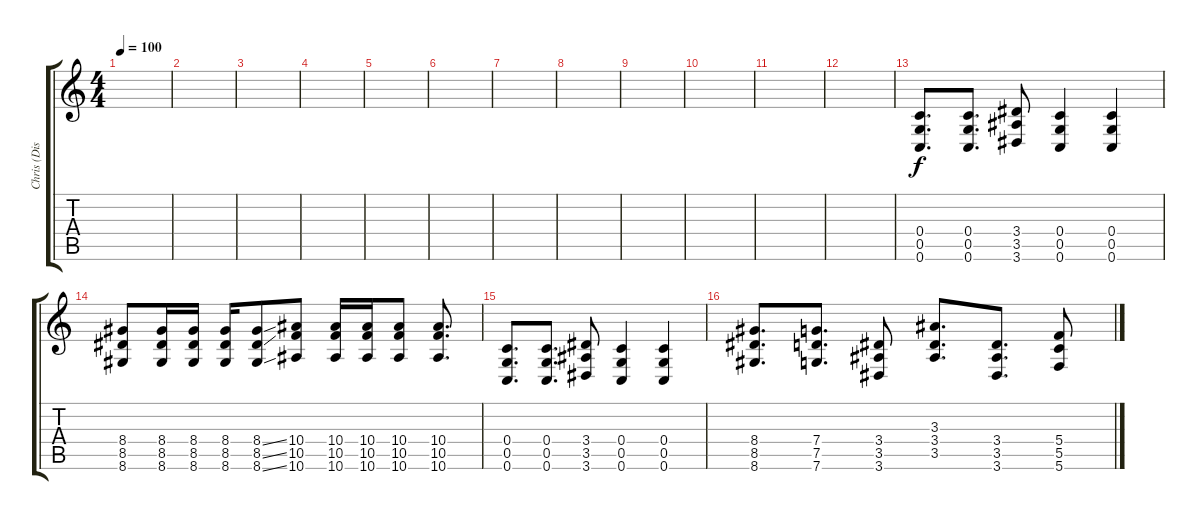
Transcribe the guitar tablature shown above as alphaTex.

\track ("Chris (Distorted)" "Chris (Dis") {instrument overdrivenguitar}
\staff {score tabs}
\tuning (E4 C4 G3 C3 G2 C2) {hide}
\ts (4 4)
\tempo 100
\clef g2
\ks c
|
|
|
|
|
|
|
|
|
|
|
|
(0.4 0.5 0.6).8{d} (0.4 0.5 0.6).8{d} (3.4 3.5 3.6).8 (0.4 0.5 0.6).4 (0.4 0.5 0.6).4 |
(8.4 8.5 8.6).8 (8.4 8.5 8.6).16 (8.4 8.5 8.6).16 (8.4 8.5 8.6).16 (8.4{ss} 8.5{ss} 8.6{ss}).8 (10.4 10.5 10.6).8 (10.4 10.5 10.6).16 (10.4 10.5 10.6).16 (10.4 10.5 10.6).8 (10.4 10.5 10.6).8{d} |
(0.4 0.5 0.6).8{d} (0.4 0.5 0.6).8{d} (3.4 3.5 3.6).8 (0.4 0.5 0.6).4 (0.4 0.5 0.6).4 |
(8.4 8.5 8.6).8{d} (7.4 7.5 7.6).8{d} (3.4 3.5 3.6).8 (3.3 3.4 3.5).8{d} (3.4 3.5 3.6).8{d} (5.4 5.5 5.6).8
